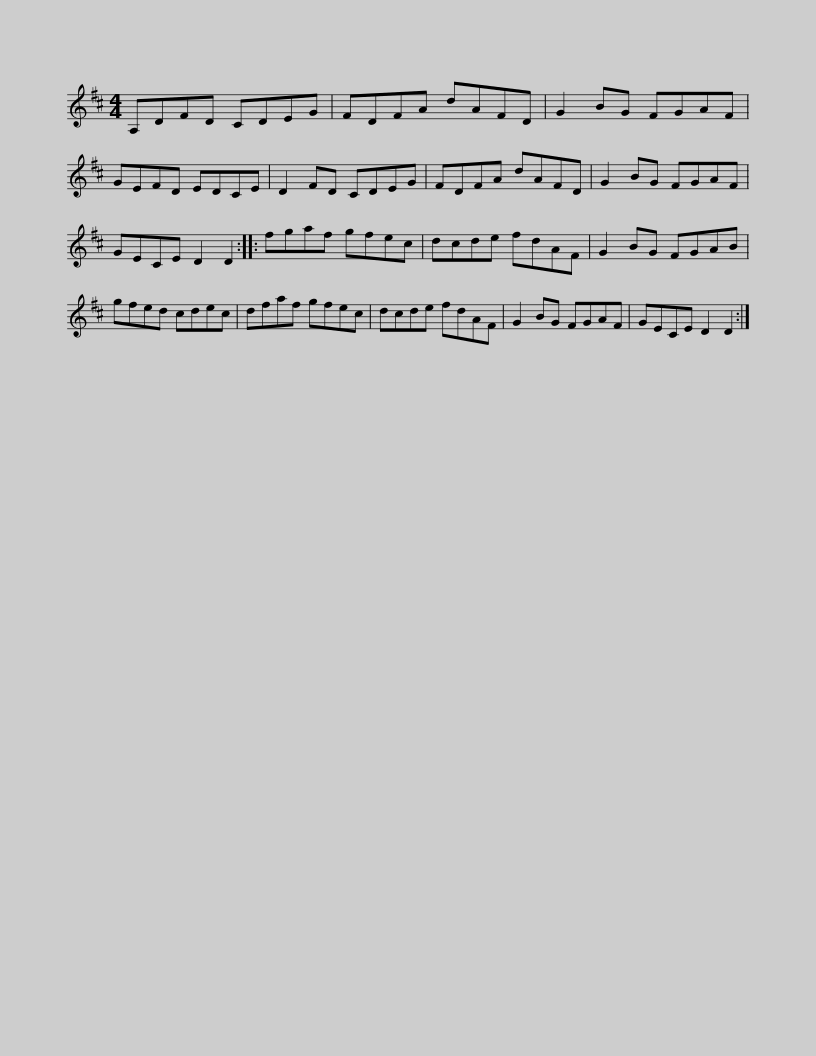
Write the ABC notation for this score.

X:1
L:1/8
M:4/4
I:linebreak $
K:D
V:1 treble
V:1
 A,DFD CDEG | FDFA dAFD | G2 BG FGAF | GEFD EDCE |$ D2 FD CDEG | %5
 FDFA dAFD | G2 BG FGAF | GECE D2 D2 ::$ fgaf gfec | dcde fdAF | %10
 G2 BG FGAB | gfed cdec |$ dfaf gfec | dcde fdAF | G2 BG FGAF | %15
 GECE D2 D2 :| %16
